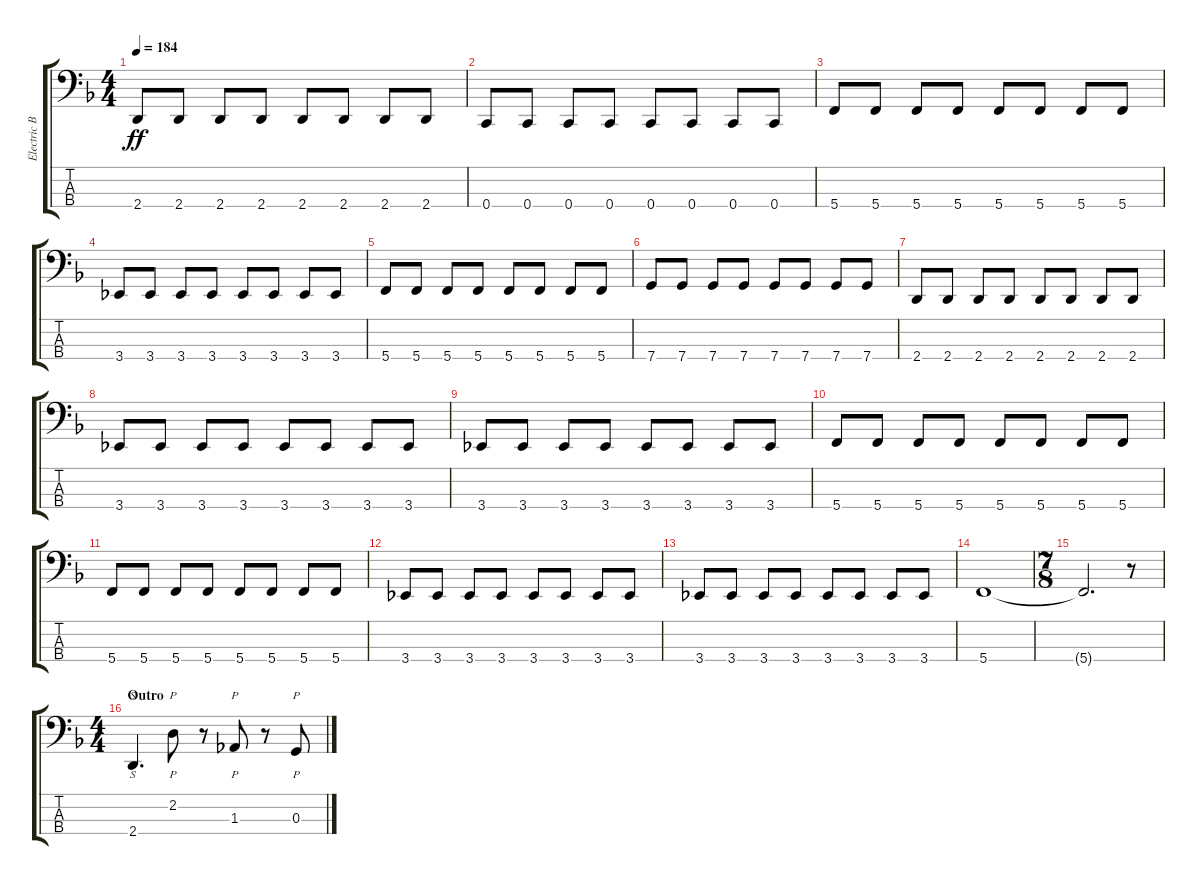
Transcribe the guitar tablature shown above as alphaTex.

\track ("Electric Bass Kool" "Electric B") {instrument electricbassfinger}
\staff {score tabs}
\tuning (F2 C2 G1 C1) {hide}
\ts (4 4)
\tempo 184
\clef f4
\ks dminor
2.4.8{dy ff} 2.4.8 2.4.8 2.4.8 2.4.8 2.4.8 2.4.8 2.4.8 |
0.4.8 0.4.8 0.4.8 0.4.8 0.4.8 0.4.8 0.4.8 0.4.8 |
5.4.8 5.4.8 5.4.8 5.4.8 5.4.8 5.4.8 5.4.8 5.4.8 |
3.4.8 3.4.8 3.4.8 3.4.8 3.4.8 3.4.8 3.4.8 3.4.8 |
5.4.8 5.4.8 5.4.8 5.4.8 5.4.8 5.4.8 5.4.8 5.4.8 |
7.4.8 7.4.8 7.4.8 7.4.8 7.4.8 7.4.8 7.4.8 7.4.8 |
2.4.8 2.4.8 2.4.8 2.4.8 2.4.8 2.4.8 2.4.8 2.4.8 |
3.4.8 3.4.8 3.4.8 3.4.8 3.4.8 3.4.8 3.4.8 3.4.8 |
3.4.8 3.4.8 3.4.8 3.4.8 3.4.8 3.4.8 3.4.8 3.4.8 |
5.4.8 5.4.8 5.4.8 5.4.8 5.4.8 5.4.8 5.4.8 5.4.8 |
5.4.8 5.4.8 5.4.8 5.4.8 5.4.8 5.4.8 5.4.8 5.4.8 |
3.4.8 3.4.8 3.4.8 3.4.8 3.4.8 3.4.8 3.4.8 3.4.8 |
3.4.8 3.4.8 3.4.8 3.4.8 3.4.8 3.4.8 3.4.8 3.4.8 |
5.4.1 |
\ts (7 8)
5.4{t}.2{d} r.8 |
\ts (4 4)
\section ("" "Outro")
2.4.4{s d} 2.2.8{p} r.8 1.3.8{p} r.8 0.3.8{p}
